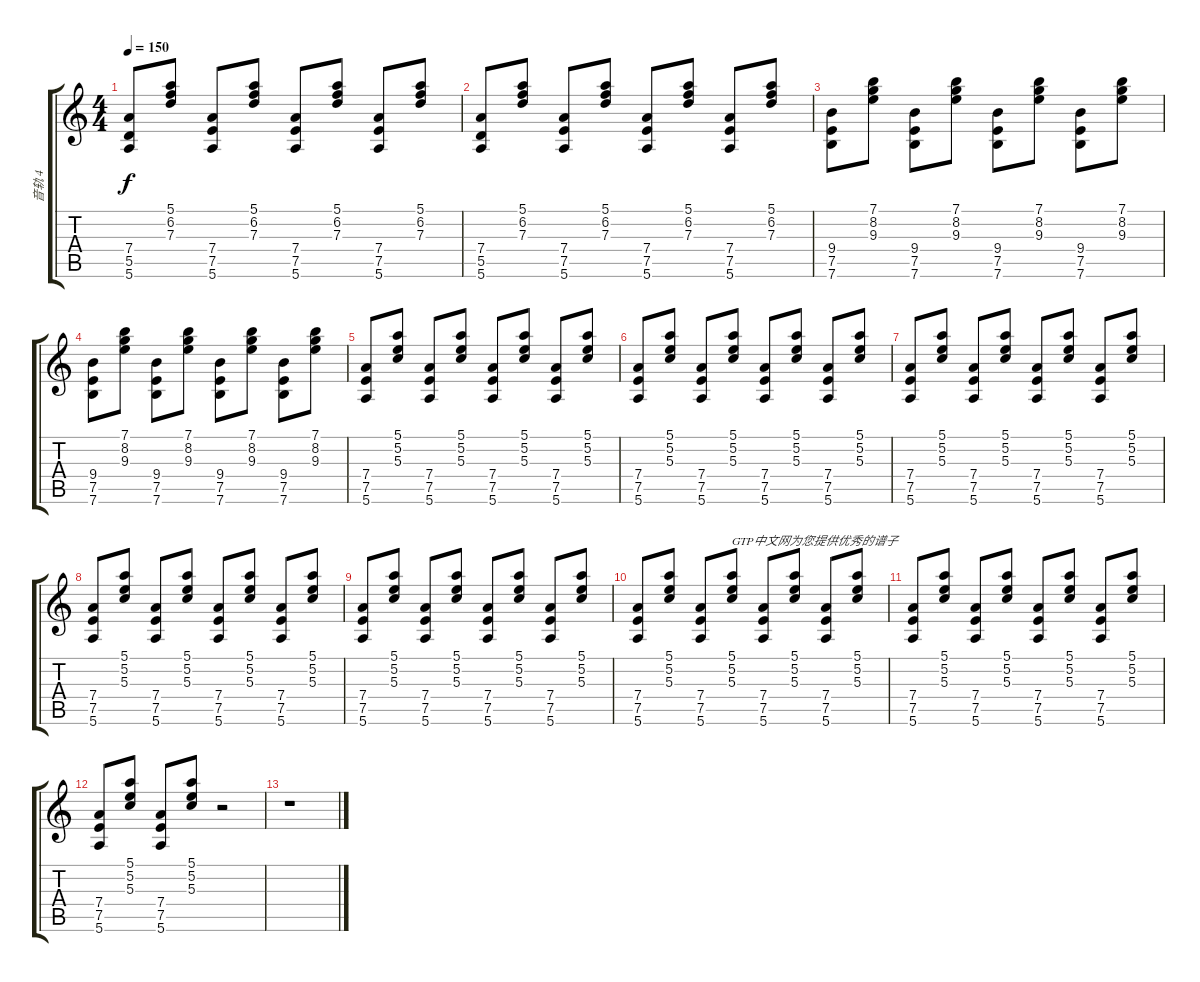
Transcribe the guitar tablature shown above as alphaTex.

\track ("音轨 4" "音轨 4") {instrument electricguitarclean}
\staff {score tabs}
\tuning (E4 B3 G3 D3 A2 E2) {hide}
\ts (4 4)
\tempo 150
\clef g2
\ks c
(7.4 5.5 5.6).8{dy f} (5.1 6.2 7.3).8 (7.4 7.5 5.6).8 (5.1 6.2 7.3).8 (7.4 7.5 5.6).8 (5.1 6.2 7.3).8 (7.4 7.5 5.6).8 (5.1 6.2 7.3).8 |
(7.4 5.5 5.6).8 (5.1 6.2 7.3).8 (7.4 7.5 5.6).8 (5.1 6.2 7.3).8 (7.4 7.5 5.6).8 (5.1 6.2 7.3).8 (7.4 7.5 5.6).8 (5.1 6.2 7.3).8 |
(9.4 7.5 7.6).8 (7.1 8.2 9.3).8 (9.4 7.5 7.6).8 (7.1 8.2 9.3).8 (9.4 7.5 7.6).8 (7.1 8.2 9.3).8 (9.4 7.5 7.6).8 (7.1 8.2 9.3).8 |
(9.4 7.5 7.6).8 (7.1 8.2 9.3).8 (9.4 7.5 7.6).8 (7.1 8.2 9.3).8 (9.4 7.5 7.6).8 (7.1 8.2 9.3).8 (9.4 7.5 7.6).8 (7.1 8.2 9.3).8 |
(7.4 7.5 5.6).8 (5.1 5.2 5.3).8 (7.4 7.5 5.6).8 (5.1 5.2 5.3).8 (7.4 7.5 5.6).8 (5.1 5.2 5.3).8 (7.4 7.5 5.6).8 (5.1 5.2 5.3).8 |
(7.4 7.5 5.6).8 (5.1 5.2 5.3).8 (7.4 7.5 5.6).8 (5.1 5.2 5.3).8 (7.4 7.5 5.6).8 (5.1 5.2 5.3).8 (7.4 7.5 5.6).8 (5.1 5.2 5.3).8 |
(7.4 7.5 5.6).8 (5.1 5.2 5.3).8 (7.4 7.5 5.6).8 (5.1 5.2 5.3).8 (7.4 7.5 5.6).8 (5.1 5.2 5.3).8 (7.4 7.5 5.6).8 (5.1 5.2 5.3).8 |
(7.4 7.5 5.6).8 (5.1 5.2 5.3).8 (7.4 7.5 5.6).8 (5.1 5.2 5.3).8 (7.4 7.5 5.6).8 (5.1 5.2 5.3).8 (7.4 7.5 5.6).8 (5.1 5.2 5.3).8 |
(7.4 7.5 5.6).8 (5.1 5.2 5.3).8 (7.4 7.5 5.6).8 (5.1 5.2 5.3).8 (7.4 7.5 5.6).8 (5.1 5.2 5.3).8 (7.4 7.5 5.6).8 (5.1 5.2 5.3).8 |
(7.4 7.5 5.6).8 (5.1 5.2 5.3).8 (7.4 7.5 5.6).8 (5.1 5.2 5.3).8{txt "GTP中文网为您提供优秀的谱子"} (7.4 7.5 5.6).8 (5.1 5.2 5.3).8 (7.4 7.5 5.6).8 (5.1 5.2 5.3).8 |
(7.4 7.5 5.6).8 (5.1 5.2 5.3).8 (7.4 7.5 5.6).8 (5.1 5.2 5.3).8 (7.4 7.5 5.6).8 (5.1 5.2 5.3).8 (7.4 7.5 5.6).8 (5.1 5.2 5.3).8 |
(7.4 7.5 5.6).8 (5.1 5.2 5.3).8 (7.4 7.5 5.6).8 (5.1 5.2 5.3).8 r.2 |
r.1
